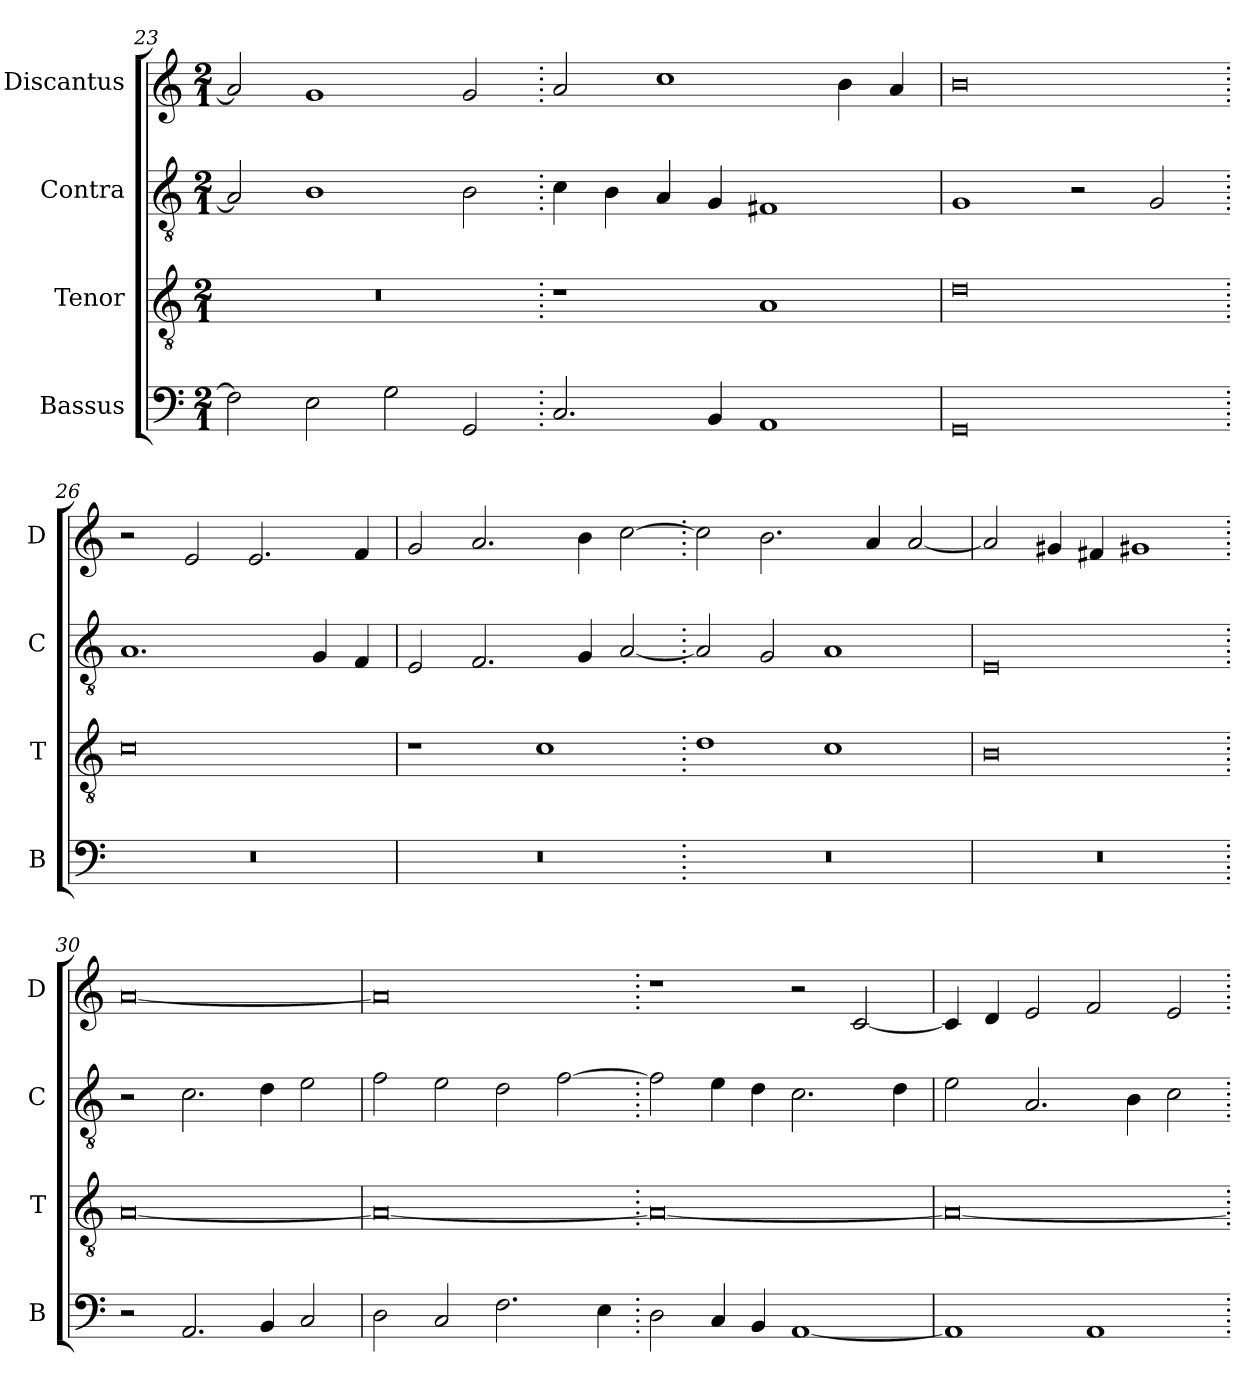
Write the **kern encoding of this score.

**kern	**kern	**kern	**kern
*part4	*part3	*part2	*part1
*staff4	*staff3	*staff2	*staff1
*I"Bassus	*I"Tenor	*I"Contra	*I"Discantus
*I'B	*I'T	*I'C	*I'D
*clefF4	*clefGv2	*clefGv2	*clefG2
*k[]	*k[]	*k[]	*k[]
*M2/1	*M2/1	*M2/1	*M2/1
=23	=23	=23	=23
2F\]	0r	2A/]	2a/]
2E\	.	1B	1g
2G\	.	.	.
2GG/	.	2B\	2g/
=24.	=24.	=24.	=24.
2.C/	1r	4c\	2a/
.	.	4B\	.
.	.	4A/	1cc
4BB/	.	4G/	.
1AA	1A	1F#X	.
.	.	.	4b\
.	.	.	4a/
=25	=25	=25	=25
0GG	0d	1G	0b
.	.	2r	.
.	.	2G/	.
=26.	=26.	=26.	=26.
0r	0c	1.A	2r
.	.	.	2e/
.	.	.	2.e/
.	.	4G/	.
.	.	4F/	4f/
=27	=27	=27	=27
0r	1r	2E/	2g/
.	.	2.F/	2.a/
.	1c	.	.
.	.	4G/	4b\
.	.	[2A/	[2cc\
=28.	=28.	=28.	=28.
0r	1d	2A/]	2cc\]
.	.	2G/	2.b\
.	1c	1A	.
.	.	.	4a/
.	.	.	[2a/
=29	=29	=29	=29
0r	0B	0E	2a/]
.	.	.	4g#X/
.	.	.	4f#X/
.	.	.	1g#X
=30.	=30.	=30.	=30.
2r	[0A	2r	[0a
2.AA/	.	2.c\	.
4BB/	.	4d\	.
2C/	.	2e\	.
=31	=31	=31	=31
2D\	0A_	2f\	0a]
2C/	.	2e\	.
2.F\	.	2d\	.
.	.	[2f\	.
4E\	.	.	.
=32.	=32.	=32.	=32.
2D\	0A_	2f\]	1r
4C/	.	4e\	.
4BB/	.	4d\	.
[1AA	.	2.c\	2r
.	.	.	[2c/
.	.	4d\	.
=33	=33	=33	=33
1AA]	0A_	2e\	4c/]
.	.	.	4d/
.	.	2.A/	2e/
1AA	.	.	2f/
.	.	4B\	.
.	.	2c\	2e/
=.	=.	=.	=.
*-	*-	*-	*-
